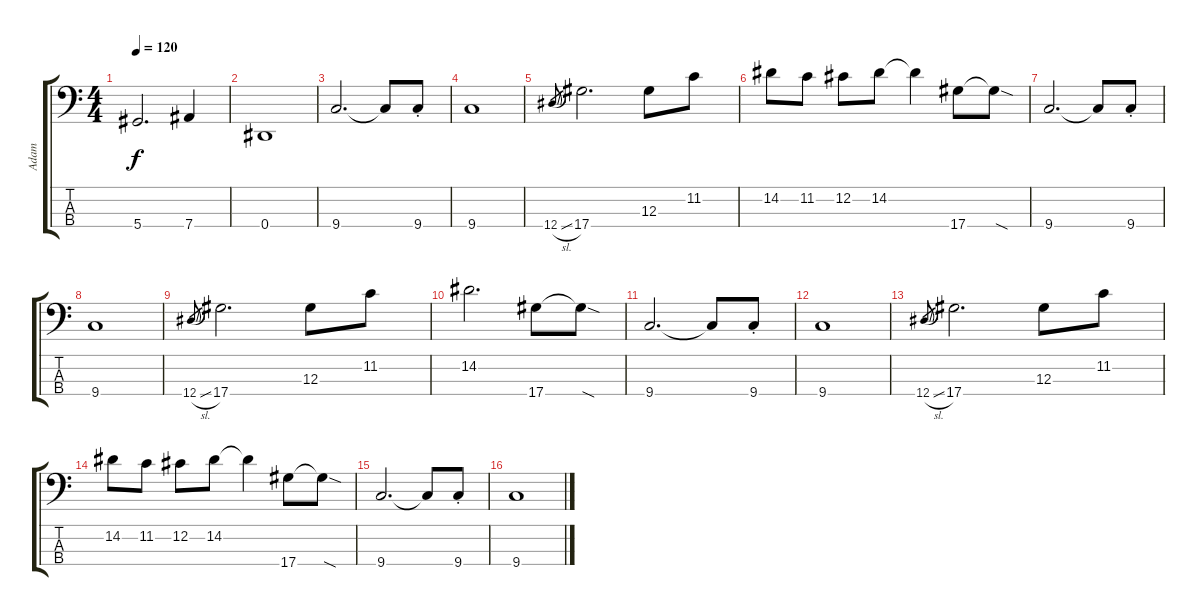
\track ("Adam" "Adam") {instrument electricbassfinger}
\staff {score tabs}
\tuning (Gb2 Db2 Ab1 Eb1) {hide}
\ts (4 4)
\tempo 120
\clef f4
\ks c
5.4.2{d dy f} 7.4.4 |
0.4.1 |
9.4.2{d} 9.4{t}.8 9.4{st}.8 |
9.4.1 |
12.4{sl}.8{gr} 17.4.2{d} 12.3.8 11.2.8 |
14.2.8 11.2.8 12.2.8 14.2.8 14.2{t}.4 17.4.8 17.4{sod t}.8 |
9.4.2{d} 9.4{t}.8 9.4{st}.8 |
9.4.1 |
12.4{sl}.8{gr} 17.4.2{d} 12.3.8 11.2.8 |
14.2.2{d} 17.4.8 17.4{sod t}.8 |
9.4.2{d} 9.4{t}.8 9.4{st}.8 |
9.4.1 |
12.4{sl}.8{gr} 17.4.2{d} 12.3.8 11.2.8 |
14.2.8 11.2.8 12.2.8 14.2.8 14.2{t}.4 17.4.8 17.4{sod t}.8 |
9.4.2{d} 9.4{t}.8 9.4{st}.8 |
9.4.1
